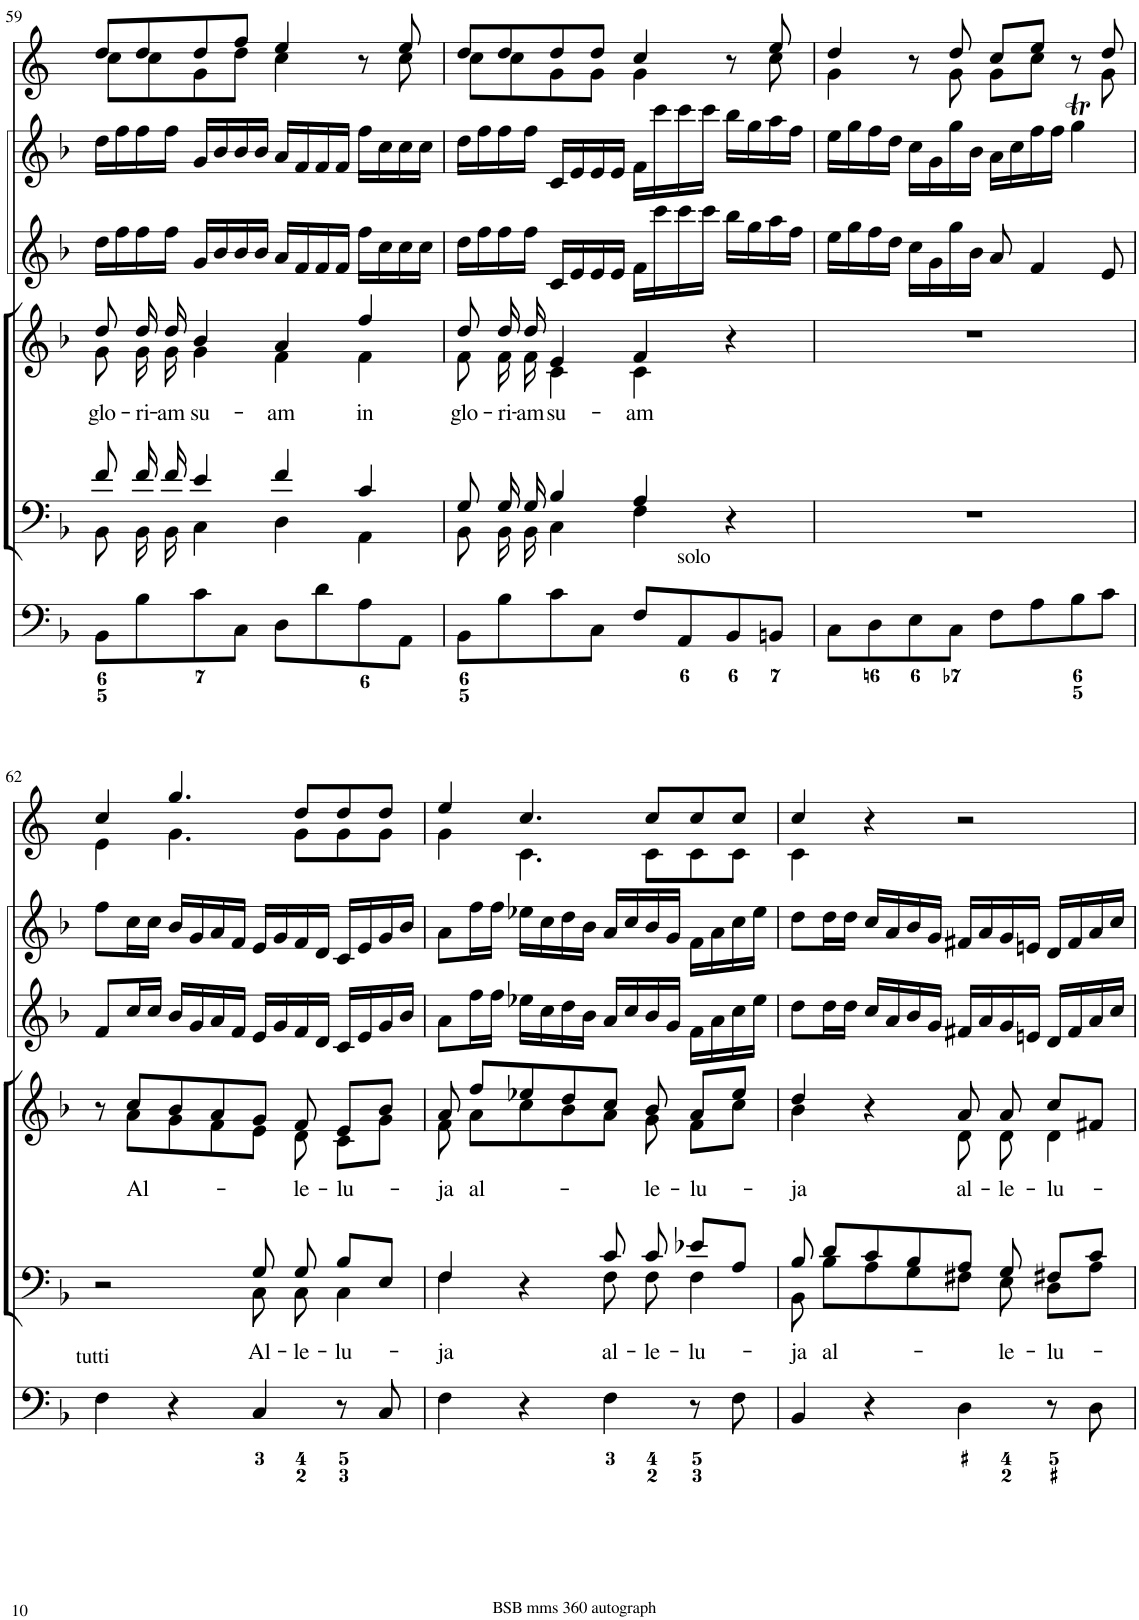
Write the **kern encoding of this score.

**kern	**kern	**text	**kern	**text	**kern	**kern	**kern
*part6	*part5	*part5	*part4	*part4	*part3	*part2	*part1
*staff6	*staff5	*staff5	*staff4	*staff4	*staff3	*staff2	*staff1
*I"Organ	*I"Voice	*	*I"Voice	*	*I"Violin	*I"Violini	*I"Corni in F
*	*	*	*	*	*I'Vln	*I'Vln	*
!!LO:PB:g=z
*clefF4	*clefF4	*	*clefG2	*	*clefG2	*clefG2	*clefG2
*	*	*	*	*	*	*	*Trd4c7
*k[b-]	*k[b-]	*	*k[b-]	*	*k[b-]	*k[b-]	*k[]
*M4/4	*M4/4	*	*M4/4	*	*M4/4	*M4/4	*M4/4
*met(c)	*met(c)	*	*met(c)	*	*met(c)	*met(c)	*met(c)
=59	=59	=59	=59	=59	=59	=59	=59
*	*^	*	*	*	*	*	*
!	!	!	!	!	!LO:LY:b	!	!	!
*	*	*	*	*^	*	*	*	*^
8BB-\L	8f/	8BB-\	.	8dd/	8g\	glo-	16dd\LL	16dd\LL	8dd/L	8cc\L
.	.	.	.	.	.	.	16ff\	16ff\	.	.
!	!	!	!	!	!	!LO:LY:b	!	!	!	!
8B-\	16f/	16BB-\	.	16dd/	16g\	-ri-	16ff\	16ff\	8dd/	8cc\
!	!	!	!	!	!	!LO:LY:b	!	!	!	!
.	16f/	16BB-\	.	16dd/	16g\	-am	16ff\JJ	16ff\JJ	.	.
!	!	!	!	!	!	!LO:LY:b	!	!	!	!
8c\	4e/	4C\	.	4b-/	4g\	su-	16g/LL	16g/LL	8dd/	8g\
.	.	.	.	.	.	.	16b-/	16b-/	.	.
8C\J	.	.	.	.	.	.	16b-/	16b-/	8ff/J	8dd\J
.	.	.	.	.	.	.	16b-/JJ	16b-/JJ	.	.
!	!	!	!	!	!	!LO:LY:b	!	!	!	!
8D\L	4f/	4D\	.	4a/	4f\	-am	16a/LL	16a/LL	4ee/	4cc\
.	.	.	.	.	.	.	16f/	16f/	.	.
8d\	.	.	.	.	.	.	16f/	16f/	.	.
.	.	.	.	.	.	.	16f/JJ	16f/JJ	.	.
!	!	!	!	!	!	!LO:LY:b	!	!	!	!
8A\	4c/	4AA\	.	4ff/	4f\	in	16ff\LL	16ff\LL	8r	8ryy
.	.	.	.	.	.	.	16cc\	16cc\	.	.
8AA\J	.	.	.	.	.	.	16cc\	16cc\	8ee/	8cc\
.	.	.	.	.	.	.	16cc\JJ	16cc\JJ	.	.
=60	=60	=60	=60	=60	=60	=60	=60	=60	=60	=60
!	!	!	!	!	!	!LO:LY:b	!	!	!	!
8BB-\L	8G/	8BB-\	.	8dd/	8f\	glo-	16dd\LL	16dd\LL	8dd/L	8cc\L
.	.	.	.	.	.	.	16ff\	16ff\	.	.
!	!	!	!	!	!	!LO:LY:b	!	!	!	!
8B-\	16G/	16BB-\	.	16dd/	16f\	-ri-	16ff\	16ff\	8dd/	8cc\
!	!	!	!	!	!	!LO:LY:b	!	!	!	!
.	16G/	16BB-\	.	16dd/	16f\	-am	16ff\JJ	16ff\JJ	.	.
!	!	!	!	!	!	!LO:LY:b	!	!	!	!
8c\	4B-/	4C\	.	4e/	4c\	su-	16c/LL	16c/LL	8dd/	8g\
.	.	.	.	.	.	.	16e/	16e/	.	.
8C\J	.	.	.	.	.	.	16e/	16e/	8dd/J	8g\J
.	.	.	.	.	.	.	16e/JJ	16e/JJ	.	.
!	!	!	!	!	!	!LO:LY:b	!	!	!	!
8F/L	4A/	4F\	.	4f/	4c\	-am	16f\LL	16f\LL	4cc/	4g\
.	.	.	.	.	.	.	16ccc\	16ccc\	.	.
!LO:TX:a:t=solo	!	!	!	!	!	!	!	!	!	!
8AA/	.	.	.	.	.	.	16ccc\	16ccc\	.	.
.	.	.	.	.	.	.	16ccc\JJ	16ccc\JJ	.	.
8BB-/	4r	4ryy	.	4r	4ryy	.	16bb-\LL	16bb-\LL	8r	8ryy
.	.	.	.	.	.	.	16gg\	16gg\	.	.
8BBn/J	.	.	.	.	.	.	16aa\	16aa\	8ee/	8cc\
.	.	.	.	.	.	.	16ff\JJ	16ff\JJ	.	.
*	*v	*v	*	*	*	*	*	*	*	*
*	*	*	*v	*v	*	*	*	*	*
=61	=61	=61	=61	=61	=61	=61	=61	=61
8C\L	1r	.	1r	.	16ee\LL	16ee\LL	4dd/	4g\
.	.	.	.	.	16gg\	16gg\	.	.
8D\	.	.	.	.	16ff\	16ff\	.	.
.	.	.	.	.	16dd\JJ	16dd\JJ	.	.
8E\	.	.	.	.	16cc\LL	16cc\LL	8r	8ryy
.	.	.	.	.	16g\	16g\	.	.
8C\J	.	.	.	.	16gg\	16gg\	8dd/	8g\
.	.	.	.	.	16b-\JJ	16b-\JJ	.	.
8F\L	.	.	.	.	8a/	16a\LL	8cc/L	8g\L
.	.	.	.	.	.	16cc\	.	.
8A\	.	.	.	.	4f/	16ff\	8ee/J	8cc\J
.	.	.	.	.	.	16ff\JJ	.	.
8B-\	.	.	.	.	.	4ggT\	8r	8ryy
8c\J	.	.	.	.	8e/	.	8dd/	8g\
!!LO:LB:g=z	!!
=62	=62	=62	=62	=62	=62	=62	=62	=62
*	*^	*	*^	*	*	*	*	*
!LO:TX:a:t=tutti	!	!	!	!	!	!	!	!	!	!
4F\	2r	2ryy	.	8r	8ryy	.	8f/L	8ff\L	4cc/	4e\
!	!	!	!	!	!	!LO:LY:b	!	!	!	!
.	.	.	.	8cc/L	8a\L	Al-	16cc/L	16cc\L	.	.
.	.	.	.	.	.	.	16cc/JJ	16cc\JJ	.	.
4r	.	.	.	8b-/	8g\	.	16b-/LL	16b-/LL	4.gg/	4.g\
.	.	.	.	.	.	.	16g/	16g/	.	.
.	.	.	.	8a/	8f\	.	16a/	16a/	.	.
.	.	.	.	.	.	.	16f/JJ	16f/JJ	.	.
!	!	!	!LO:LY:b	!	!	!	!	!	!	!
4C/	8G/	8C\	Al-	8g/J	8e\J	.	16e/LL	16e/LL	.	.
.	.	.	.	.	.	.	16g/	16g/	.	.
!	!	!	!LO:LY:b	!	!	!LO:LY:b	!	!	!	!
.	8G/	8C\	-le-	8f/	8d\	-le-	16f/	16f/	8dd/L	8g\L
.	.	.	.	.	.	.	16d/JJ	16d/JJ	.	.
!	!	!	!LO:LY:b	!	!	!LO:LY:b	!	!	!	!
8r	8B-/L	4C\	-lu-	8e/L	8c\L	-lu-	16c/LL	16c/LL	8dd/	8g\
.	.	.	.	.	.	.	16e/	16e/	.	.
8C/	8E/J	.	.	8b-/J	8g\J	.	16g/	16g/	8dd/J	8g\J
.	.	.	.	.	.	.	16b-/JJ	16b-/JJ	.	.
=63	=63	=63	=63	=63	=63	=63	=63	=63	=63	=63
!	!	!	!LO:LY:b	!	!	!LO:LY:b	!	!	!	!
4F\	4F/	4F\	-ja	8a/	8f\	-ja	8a\L	8a\L	4ee/	4g\
!	!	!	!	!	!	!LO:LY:b	!	!	!	!
.	.	.	.	8ff/L	8a\L	al-	16ff\L	16ff\L	.	.
.	.	.	.	.	.	.	16ff\JJ	16ff\JJ	.	.
4r	4r	4ryy	.	8ee-X/	8cc\	.	16ee-X\LL	16ee-X\LL	4.cc/	4.c\
.	.	.	.	.	.	.	16cc\	16cc\	.	.
.	.	.	.	8dd/	8b-\	.	16dd\	16dd\	.	.
.	.	.	.	.	.	.	16b-\JJ	16b-\JJ	.	.
!	!	!	!LO:LY:b	!	!	!	!	!	!	!
4F\	8c/	8F\	al-	8cc/J	8a\J	.	16a/LL	16a/LL	.	.
.	.	.	.	.	.	.	16cc/	16cc/	.	.
!	!	!	!LO:LY:b	!	!	!LO:LY:b	!	!	!	!
.	8c/	8F\	-le-	8b-/	8g\	-le-	16b-/	16b-/	8cc/L	8c\L
.	.	.	.	.	.	.	16g/JJ	16g/JJ	.	.
!	!	!	!LO:LY:b	!	!	!LO:LY:b	!	!	!	!
8r	8e-X/L	4F\	-lu-	8a/L	8f\L	-lu-	16f\LL	16f\LL	8cc/	8c\
.	.	.	.	.	.	.	16a\	16a\	.	.
8F\	8A/J	.	.	8ee-/J	8cc\J	.	16cc\	16cc\	8cc/J	8c\J
.	.	.	.	.	.	.	16ee-\JJ	16ee-\JJ	.	.
=64	=64	=64	=64	=64	=64	=64	=64	=64	=64	=64
!	!	!	!LO:LY:b	!	!	!LO:LY:b	!	!	!	!
4BB-/	8B-/	8BB-\	-ja	4dd/	4b-\	-ja	8dd\L	8dd\L	4cc/	4c\
!	!	!	!LO:LY:b	!	!	!	!	!	!	!
.	8d/L	8B-\L	al-	.	.	.	16dd\L	16dd\L	.	.
.	.	.	.	.	.	.	16dd\JJ	16dd\JJ	.	.
4r	8c/	8A\	.	4r	4ryy	.	16cc/LL	16cc/LL	4r	2.ryy
.	.	.	.	.	.	.	16a/	16a/	.	.
.	8B-/	8G\	.	.	.	.	16b-/	16b-/	.	.
.	.	.	.	.	.	.	16g/JJ	16g/JJ	.	.
!	!	!	!	!	!	!LO:LY:b	!	!	!	!
4D\	8A/J	8F#X\J	.	8a/	8d\	al-	16f#X/LL	16f#X/LL	2r	.
.	.	.	.	.	.	.	16a/	16a/	.	.
!	!	!	!LO:LY:b	!	!	!LO:LY:b	!	!	!	!
.	8G/	8E\	-le-	8a/	8d\	-le-	16g/	16g/	.	.
.	.	.	.	.	.	.	16en/JJ	16en/JJ	.	.
!	!	!	!LO:LY:b	!	!	!LO:LY:b	!	!	!	!
8r	8F#X/L	8D\L	-lu-	8cc/L	4d\	-lu-	16d/LL	16d/LL	.	.
.	.	.	.	.	.	.	16f#/	16f#/	.	.
8D\	8c/J	8A\J	.	8f#X/J	.	.	16a/	16a/	.	.
.	.	.	.	.	.	.	16cc/JJ	16cc/JJ	.	.
*	*v	*v	*	*	*	*	*	*	*v	*v
*	*	*	*v	*v	*	*	*	*
=	=	=	=	=	=	=	=
*-	*-	*-	*-	*-	*-	*-	*-
